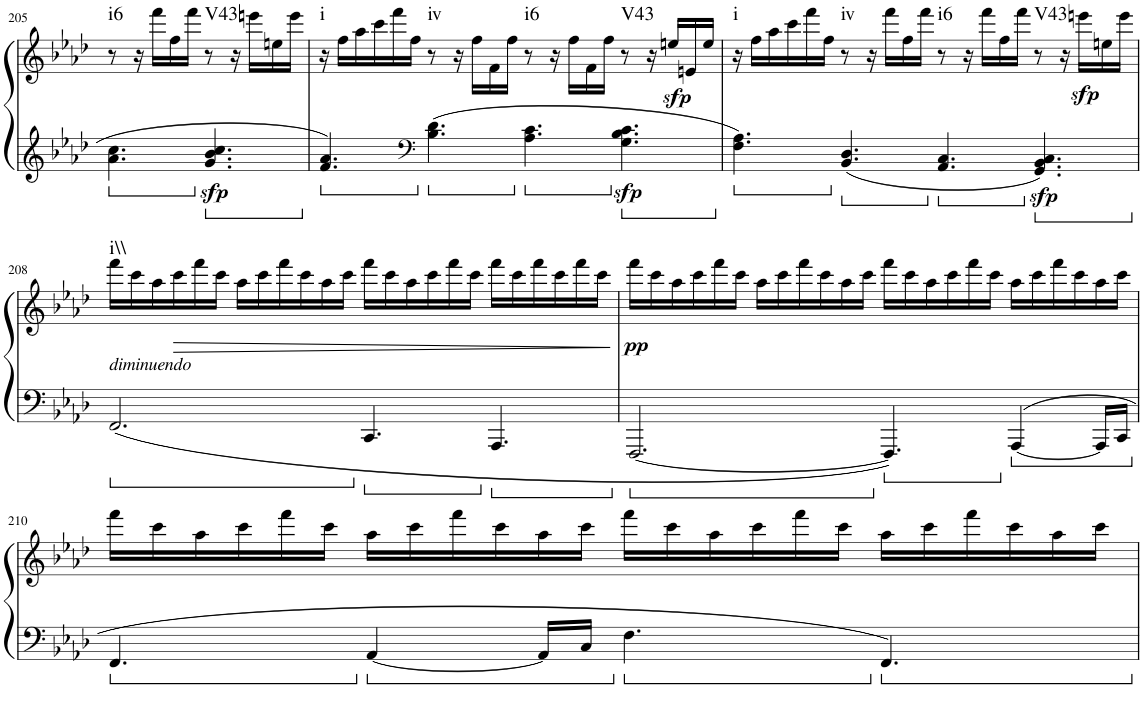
**kern	**kern	**dynam	**harte
*part1	*part1	*part1	*part1
*staff2	*staff1	*staff1/2	*
*I"Piano	*	*	*
*I'Pno.	*	*	*
!!LO:PB:g=z
*clefG2	*clefG2	*	*
*k[b-e-a-d-]	*k[b-e-a-d-]	*	*
*M12/8	*M12/8	*	*
=205	=205	=205	=205
!	!	!	!LO:H:kt=i6
4.a-\ 4.cc\	8r	.	N
.	16r	.	.
.	16fff\LL	.	.
.	16ff\	.	.
.	16fff\JJ	.	.
!	!	!LO:DY:b=2	!LO:H:kt=V43
4.g/ 4.b-/ 4.cc/	8r	sfp	N
.	16r	.	.
.	16eeen\LL	.	.
.	16een\	.	.
.	16eee\JJ	.	.
=206	=206	=206	=206
!	!	!	!LO:H:kt=i
4.f/ 4.a-/	16r	.	N
.	16ff\LL	.	.
.	16aa-\	.	.
.	16ccc\	.	.
.	16fff\	.	.
.	16ff\JJ	.	.
*clefF4	*	*	*
!	!	!	!LO:H:kt=iv
4.B-\ 4.d-\	8r	.	N
.	16r	.	.
.	16ff\LL	.	.
.	16f\	.	.
.	16ff\JJ	.	.
!	!	!	!LO:H:kt=i6
4.A-\ 4.c\	8r	.	N
.	16r	.	.
.	16ff\LL	.	.
.	16f\	.	.
.	16ff\JJ	.	.
!	!	!LO:DY:b=2	!LO:H:kt=V43
4.G\ 4.B-\ 4.c\	8r	sfp	N
.	16r	.	.
!	!	!LO:DY:b	!
.	16een/LL	sfp	.
.	16en/	.	.
.	16ee/JJ	.	.
=207	=207	=207	=207
!	!	!	!LO:H:kt=i
4.F\ 4.A-\	16r	.	N
.	16ff\LL	.	.
.	16aa-\	.	.
.	16ccc\	.	.
.	16fff\	.	.
.	16ff\JJ	.	.
!	!	!	!LO:H:kt=iv
4.BB-/ 4.D-/	8r	.	N
.	16r	.	.
.	16fff\LL	.	.
.	16ff\	.	.
.	16fff\JJ	.	.
!	!	!	!LO:H:kt=i6
4.AA-/ 4.C/	8r	.	N
.	16r	.	.
.	16fff\LL	.	.
.	16ff\	.	.
.	16fff\JJ	.	.
!	!	!LO:DY:b=2	!LO:H:kt=V43
4.GG/ 4.BB-/ 4.C/	8r	sfp	N
.	16r	.	.
!	!	!LO:DY:b	!
.	16eeen\LL	sfp	.
.	16een\	.	.
.	16eee\JJ	.	.
!!LO:LB:g=z
=208	=208	=208	=208
!LO:TX:a:i:t=diminuendo	!	!	!LO:H:kt=i\\
2.FF/	16fff\LL	.	N
.	16ccc\	.	.
.	16aa-\	.	.
!	!	!LO:HP:b	!
.	16ccc\	>	.
.	16fff\	.	.
.	16ccc\JJ	.	.
.	16aa-\LL	.	.
.	16ccc\	.	.
.	16fff\	.	.
.	16ccc\	.	.
.	16aa-\	.	.
.	16ccc\JJ	.	.
4.CC/	16fff\LL	.	.
.	16ccc\	.	.
.	16aa-\	.	.
.	16ccc\	.	.
.	16fff\	.	.
.	16ccc\JJ	.	.
4.AAA-/	16fff\LL	.	.
.	16ccc\	.	.
.	16fff\	.	.
.	16ccc\	.	.
.	16fff\	.	.
.	16ccc\JJ	.	.
.	.	]	.
=209	=209	=209	=209
!	!	!LO:DY:b	!
[2.FFF/	16fff\LL	pp	.
.	16ccc\	.	.
.	16aa-\	.	.
.	16ccc\	.	.
.	16fff\	.	.
.	16ccc\JJ	.	.
.	16aa-\LL	.	.
.	16ccc\	.	.
.	16fff\	.	.
.	16ccc\	.	.
.	16aa-\	.	.
.	16ccc\JJ	.	.
4.FFF/]	16fff\LL	.	.
.	16ccc\	.	.
.	16aa-\	.	.
.	16ccc\	.	.
.	16fff\	.	.
.	16ccc\JJ	.	.
[4AAA-/	16aa-\LL	.	.
.	16ccc\	.	.
.	16fff\	.	.
.	16ccc\	.	.
16AAA-/LL]	16aa-\	.	.
16CC/JJ	16ccc\JJ	.	.
!!LO:LB:g=z
=210	=210	=210	=210
4.FF/	16fff\LL	.	.
.	16ccc\	.	.
.	16aa-\	.	.
.	16ccc\	.	.
.	16fff\	.	.
.	16ccc\JJ	.	.
[4AA-/	16aa-\LL	.	.
.	16ccc\	.	.
.	16fff\	.	.
.	16ccc\	.	.
16AA-/LL]	16aa-\	.	.
16C/JJ	16ccc\JJ	.	.
4.F\	16fff\LL	.	.
.	16ccc\	.	.
.	16aa-\	.	.
.	16ccc\	.	.
.	16fff\	.	.
.	16ccc\JJ	.	.
4.FF/	16aa-\LL	.	.
.	16ccc\	.	.
.	16fff\	.	.
.	16ccc\	.	.
.	16aa-\	.	.
.	16ccc\JJ	.	.
=	=	=	=
*-	*-	*-	*-
